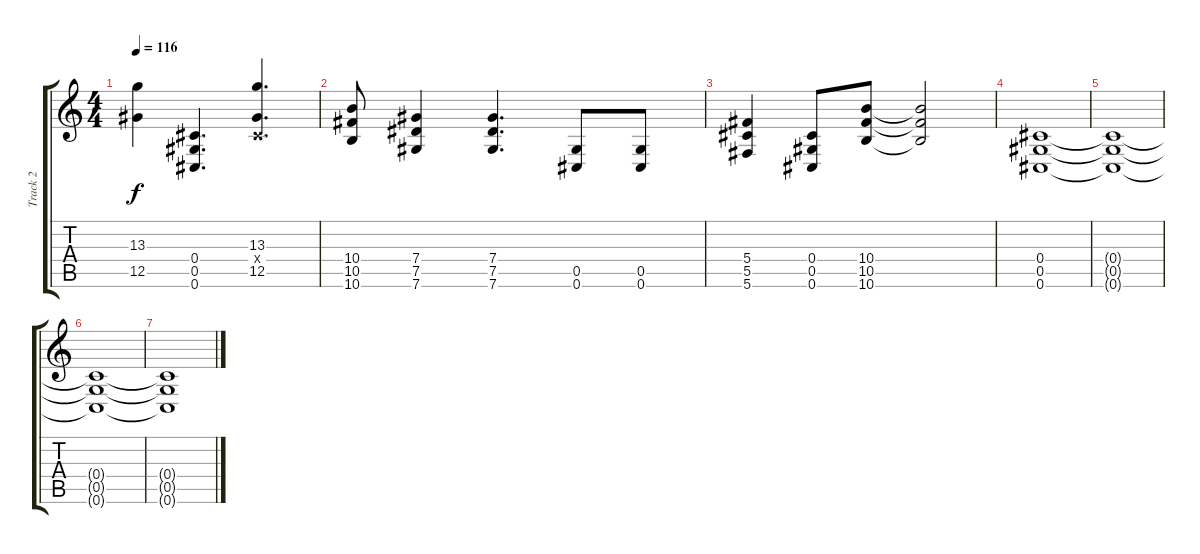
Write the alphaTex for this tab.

\track ("Track 2" "Track 2") {instrument distortionguitar}
\staff {score tabs}
\tuning (B3 Bb3 Gb3 Db3 Ab2 Db2) {hide}
\ts (4 4)
\tempo 116
\clef g2
\ks c
(13.3{t} 12.5{t}).4{dy f} (0.4 0.5 0.6).4{d} (13.3 0.4{x} 12.5).4{d} |
(10.4 10.5 10.6).8 (7.4 7.5 7.6).4 (7.4 7.5 7.6).4{d} (0.5 0.6).8 (0.5 0.6).8 |
(5.4 5.5 5.6).4 (0.4 0.5 0.6).8 (10.4 10.5 10.6).8 (10.4{t} 10.5{t} 10.6{t}).2 |
(0.4 0.5 0.6).1{volume 0} |
(0.4{t} 0.5{t} 0.6{t}).1 |
(0.4{t} 0.5{t} 0.6{t}).1 |
(0.4{t} 0.5{t} 0.6{t}).1
